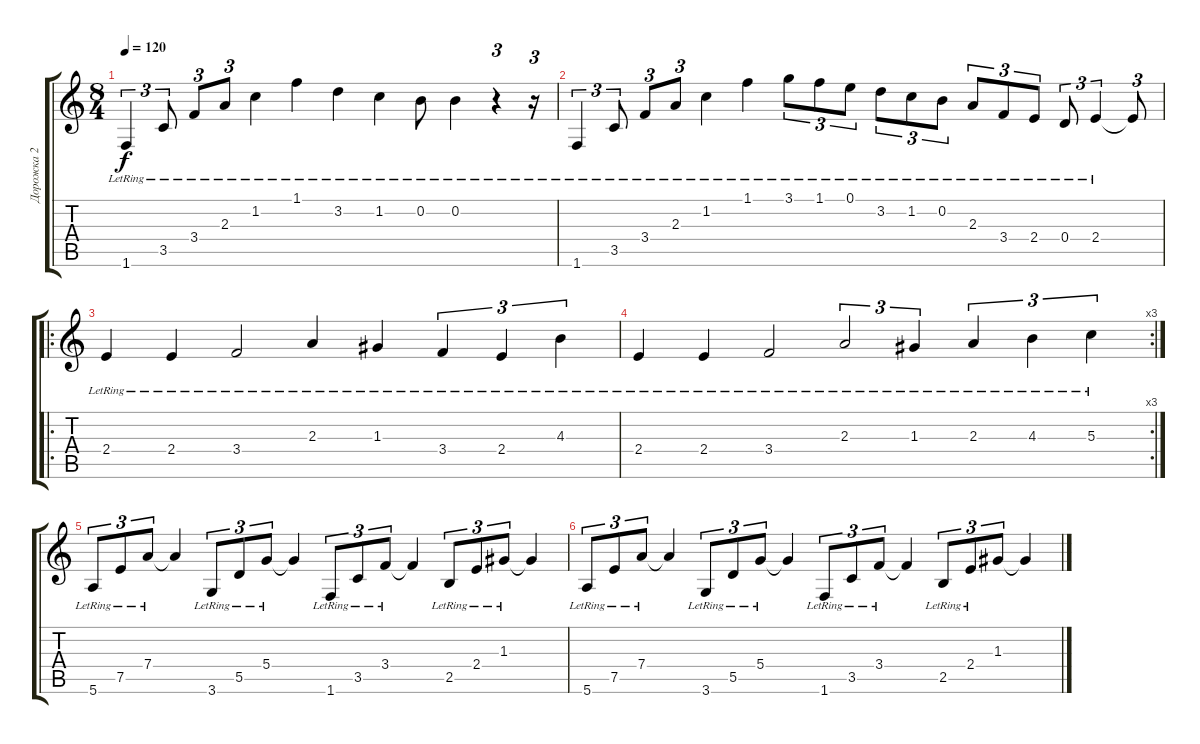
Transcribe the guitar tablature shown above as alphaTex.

\track ("Дорожка 2" "Дорожка 2") {instrument acousticguitarnylon}
\staff {score tabs}
\tuning (E4 B3 G3 D3 A2 E2) {hide}
\ts (8 4)
\tempo 120
\clef g2
\ks c
1.6{lr}.4{tu (3 2) dy f} 3.5{lr}.8{tu (3 2)} 3.4{lr}.8{tu (3 2)} 2.3{lr}.8{tu (3 2)} 1.2{lr}.4 1.1{lr}.4 3.2{lr}.4 1.2{lr}.4 0.2{lr}.8 0.2{lr}.4 r.4{tu (3 2)} r.16{tu (3 2)} |
1.6{lr}.4{tu (3 2)} 3.5{lr}.8{tu (3 2)} 3.4{lr}.8{tu (3 2)} 2.3{lr}.8{tu (3 2)} 1.2{lr}.4 1.1{lr}.4 3.1{lr}.8{tu (3 2)} 1.1{lr}.8{tu (3 2)} 0.1{lr}.8{tu (3 2)} 3.2{lr}.8{tu (3 2)} 1.2{lr}.8{tu (3 2)} 0.2{lr}.8{tu (3 2)} 2.3{lr}.8{tu (3 2)} 3.4{lr}.8{tu (3 2)} 2.4{lr}.8{tu (3 2)} 0.4{lr}.8{tu (3 2)} 2.4{lr}.4{tu (3 2)} 2.4{t}.8{tu (3 2)} |
\ro
2.4{lr}.4 2.4{lr}.4 3.4{lr}.2 2.3{lr}.4 1.3{lr}.4 3.4{lr}.4{tu (3 2)} 2.4{lr}.4{tu (3 2)} 4.3{lr}.4{tu (3 2)} |
\rc 3
2.4{lr}.4 2.4{lr}.4 3.4{lr}.2 2.3{lr}.2{tu (3 2)} 1.3{lr}.4{tu (3 2)} 2.3{lr}.4{tu (3 2)} 4.3{lr}.4{tu (3 2)} 5.3{lr}.4{tu (3 2)} |
5.6{lr}.8{tu (3 2)} 7.5{lr}.8{tu (3 2)} 7.4{lr}.8{tu (3 2)} 7.4{t}.4 3.6{lr}.8{tu (3 2)} 5.5{lr}.8{tu (3 2)} 5.4{lr}.8{tu (3 2)} 5.4{t}.4 1.6{lr}.8{tu (3 2)} 3.5{lr}.8{tu (3 2)} 3.4{lr}.8{tu (3 2)} 3.4{t}.4 2.5{lr}.8{tu (3 2)} 2.4{lr}.8{tu (3 2)} 1.3{lr}.8{tu (3 2)} 1.3{t}.4 |
5.6{lr}.8{tu (3 2)} 7.5{lr}.8{tu (3 2)} 7.4{lr}.8{tu (3 2)} 7.4{t}.4 3.6{lr}.8{tu (3 2)} 5.5{lr}.8{tu (3 2)} 5.4{lr}.8{tu (3 2)} 5.4{t}.4 1.6{lr}.8{tu (3 2)} 3.5{lr}.8{tu (3 2)} 3.4{lr}.8{tu (3 2)} 3.4{t}.4 2.5{lr}.8{tu (3 2)} 2.4{lr}.8{tu (3 2)} 1.3.8{tu (3 2)} 1.3{t}.4
